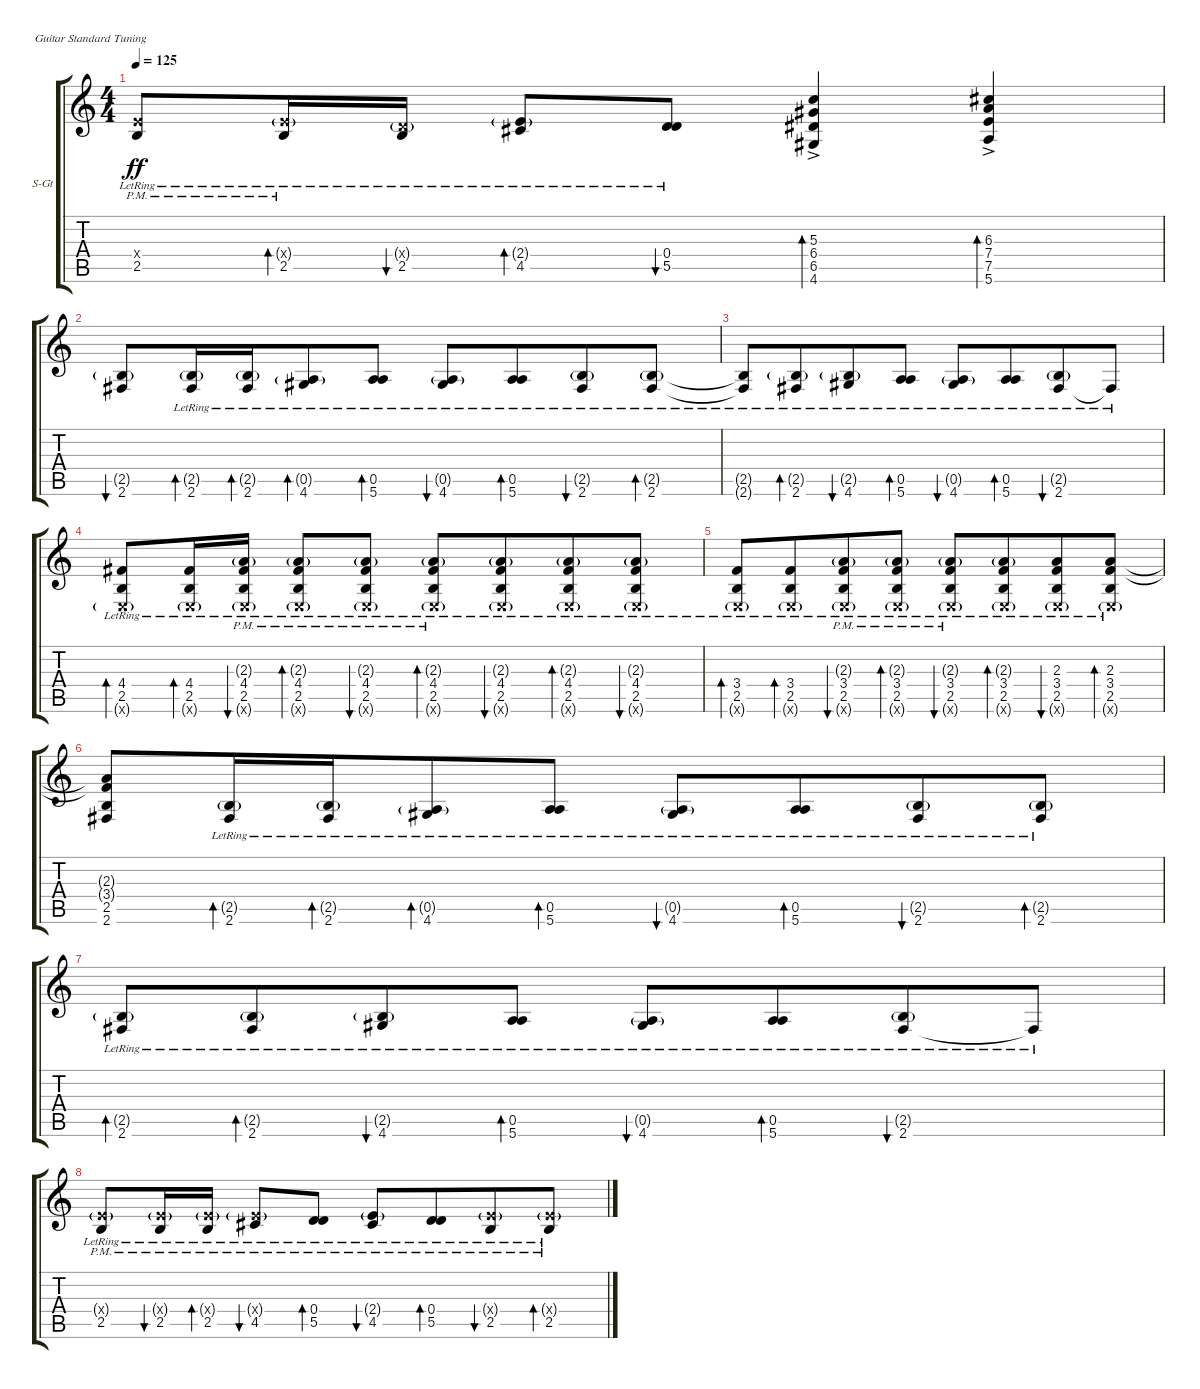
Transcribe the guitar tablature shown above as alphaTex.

\bracketExtendMode groupsimilarinstruments
\firstSystemTrackNameOrientation horizontal
\otherSystemsTrackNameOrientation horizontal
\track ("Лидер Юрий Каспарян" "S-Gt") {instrument acousticguitarsteel}
\staff {score tabs}
\tuning (E4 B3 G3 D3 A2 E2)
\ts (4 4)
\tempo 125
\clef g2
\ks c
(2.5{lr t} 2.4{pm x t}).8{dy ff} (2.5{lr} 2.4{g pm x}).16{bd 30} (2.5{lr} 0.4{g x}).16{bu 30} (4.5{lr} 2.4{g}).8{bd 30} (5.5{lr} 0.4).8{bu 30} (6.5{ac} 4.6 6.4{ac} 5.3).4{bd 30} (7.5{ac} 5.6{ac} 7.4{ac} 6.3).4{bd 30} |
(2.6 2.5{g}).8{bu 30} (2.6{lr} 2.5{g lr}).16{bd 30} (2.6{lr} 2.5{g lr}).16{bd 30 beam merge} (4.6{lr} 0.5{g lr}).8{bd 30} (5.6{lr} 0.5{lr}).8{bd 30} (4.6{lr} 0.5{g lr}).8{bu 30} (5.6{lr} 0.5{lr}).8{bd 30 beam merge} (2.6{lr} 2.5{g lr}).8{bu 30} (2.6 2.5{g lr}).8{bd 30} |
(2.6{lr t} 2.5{lr t}).8 (2.6{lr} 2.5{g lr}).8{bd 30 beam merge} (4.6{lr} 2.5{g lr}).8{bu 30} (5.6{lr} 0.5{lr}).8{bd 30} (4.6{lr} 0.5{g lr}).8{bu 30} (5.6{lr} 0.5{lr}).8{bd 30 beam merge} (2.6{lr} 2.5{g lr}).8{bu 30} 2.6{lr t}.8 |
(4.4{lr} 2.5{lr} 0.6{g x}).8{bd 30} (4.4{lr} 2.5{lr} 0.6{g x}).16{bd 30} (4.4{lr} 2.5{lr} 2.3{g pm} 0.6{g x}).16{bu 30} (4.4{lr} 2.5{lr} 2.3{g pm} 0.6{g x}).8{bd 30} (4.4{lr} 2.5{lr} 2.3{g pm} 0.6{g x}).8{bu 30} (4.4{lr} 2.5{lr} 2.3{g pm} 0.6{g x}).8{bd 30} (4.4{lr} 2.5{lr} 2.3{g lr} 0.6{g x}).8{bu 30 beam merge} (4.4{lr} 2.5{lr} 2.3{g lr} 0.6{g x}).8{bd 30} (4.4{lr} 2.5{lr} 2.3{g lr} 0.6{g x}).8{bu 30} |
(3.4{lr} 2.5{lr} 0.6{g x}).8{bd 30} (3.4{lr} 2.5{lr} 0.6{g x}).8{bd 30 beam merge} (3.4{lr} 2.5{lr} 2.3{g pm} 0.6{g x}).8{bu 30} (3.4{lr} 2.5{lr} 2.3{g pm} 0.6{g x}).8{bd 30} (3.4{lr} 2.5{lr} 2.3{g pm} 0.6{g x}).8{bu 30} (3.4{lr} 2.5{lr} 2.3{g lr} 0.6{g x}).8{bd 30 beam merge} (3.4{lr} 2.5{lr} 2.3{lr} 0.6{g x}).8{bu 30} (2.5{lr} 3.4 2.3 0.6{g x}).8{bd 30} |
(2.6 2.5 2.3{t} 3.4{t}).8 (2.6{lr} 2.5{g lr}).16{bd 30} (2.6{lr} 2.5{g lr}).16{bd 30 beam merge} (4.6{lr} 0.5{g lr}).8{bd 30} (5.6{lr} 0.5{lr}).8{bd 30} (4.6{lr} 0.5{g lr}).8{bu 30} (5.6{lr} 0.5{lr}).8{bd 30 beam merge} (2.6{lr} 2.5{g lr}).8{bu 30} (2.6 2.5{g lr}).8{bd 30} |
(2.6{lr} 2.5{g lr}).8{bd 30} (2.6{lr} 2.5{g lr}).8{bd 30 beam merge} (4.6{lr} 2.5{g lr}).8{bu 30} (5.6{lr} 0.5{lr}).8{bd 30} (4.6{lr} 0.5{g lr}).8{bu 30} (5.6{lr} 0.5{lr}).8{bd 30 beam merge} (2.6{lr} 2.5{g lr}).8{bu 30} 2.6{lr t}.8 |
(2.5{lr} 2.4{g pm x}).8 (2.5{lr} 2.4{g pm x}).16{bu 30} (2.5{lr} 2.4{g pm x}).16{bd 30} (4.5{lr} 2.4{g pm x}).8{bu 30} (5.5{lr} 0.4{pm}).8{bd 30} (4.5{lr} 2.4{g pm}).8{bu 30} (5.5{lr} 0.4{pm}).8{bd 30 beam merge} (2.5{lr} 2.4{g pm x}).8{bu 30} (2.5{lr} 2.4{g pm x}).8{bd 30}
